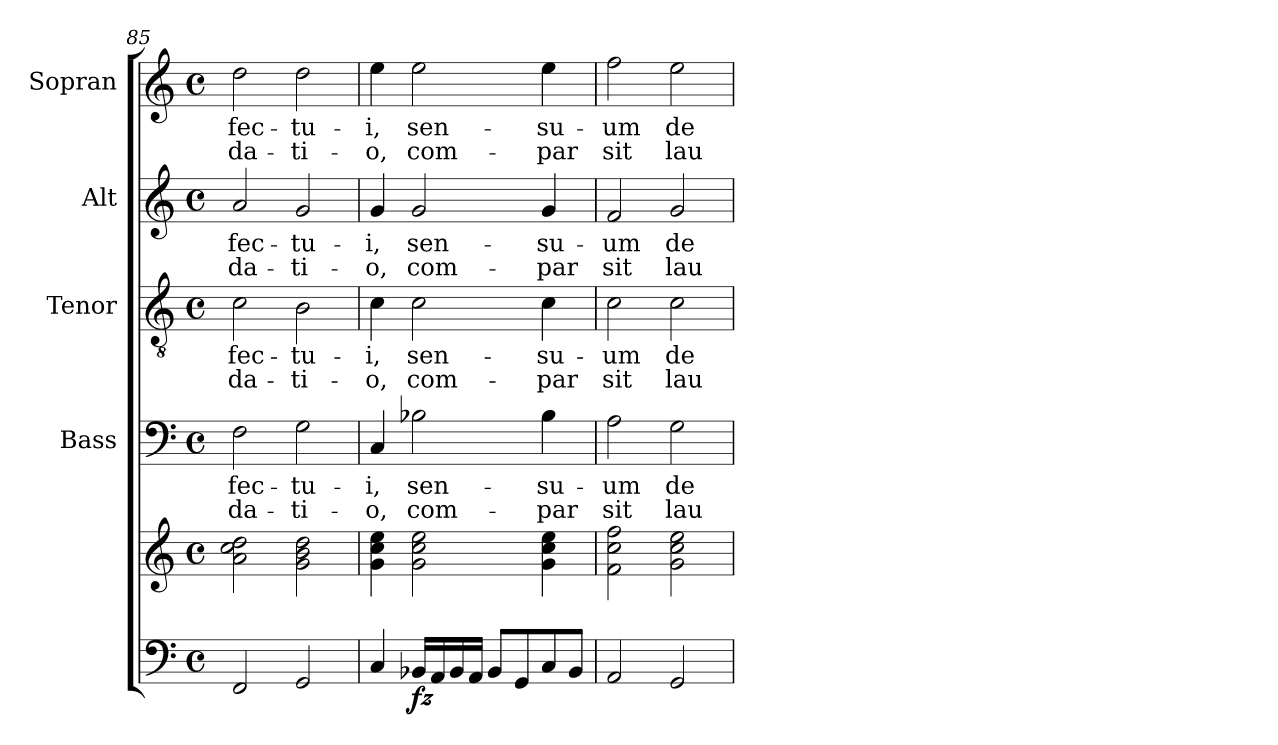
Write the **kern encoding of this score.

**kern	**kern	**dynam	**kern	**text	**text	**kern	**text	**text	**kern	**text	**text	**kern	**text	**text
*part5	*part5	*part5	*part4	*part4	*part4	*part3	*part3	*part3	*part2	*part2	*part2	*part1	*part1	*part1
*staff6	*staff5	*staff5/6	*staff4	*staff4	*staff4	*staff3	*staff3	*staff3	*staff2	*staff2	*staff2	*staff1	*staff1	*staff1
*	*	*	*I"Bass	*	*	*I"Tenor	*	*	*I"Alt	*	*	*I"Sopran	*	*
*	*	*	*I'B.	*	*	*I'T.	*	*	*I'A.	*	*	*I'S.	*	*
*clefF4	*clefG2	*	*clefF4	*	*	*clefGv2	*	*	*clefG2	*	*	*clefG2	*	*
*k[]	*k[]	*	*k[]	*	*	*k[]	*	*	*k[]	*	*	*k[]	*	*
*C:	*C:	*	*C:	*	*	*C:	*	*	*C:	*	*	*C:	*	*
*M4/4	*M4/4	*	*M4/4	*	*	*M4/4	*	*	*M4/4	*	*	*M4/4	*	*
*met(c)	*met(c)	*	*met(c)	*	*	*met(c)	*	*	*met(c)	*	*	*met(c)	*	*
=85	=85	=85	=85	=85	=85	=85	=85	=85	=85	=85	=85	=85	=85	=85
!	!	!	!	!LO:LY:b	!LO:LY:b	!	!LO:LY:b	!LO:LY:b	!	!LO:LY:b	!LO:LY:b	!	!LO:LY:b	!LO:LY:b
2FF/	2a\ 2cc\ 2dd\	.	2F\	-fec-	-da-	2c\	-fec-	-da-	2a/	-fec-	-da-	2dd\	-fec-	-da-
!	!	!	!	!LO:LY:b	!LO:LY:b	!	!LO:LY:b	!LO:LY:b	!	!LO:LY:b	!LO:LY:b	!	!LO:LY:b	!LO:LY:b
2GG/	2g\ 2b\ 2dd\	.	2G\	-tu-	-ti-	2B\	-tu-	-ti-	2g/	-tu-	-ti-	2dd\	-tu-	-ti-
=86	=86	=86	=86	=86	=86	=86	=86	=86	=86	=86	=86	=86	=86	=86
!	!	!	!	!LO:LY:b	!LO:LY:b	!	!LO:LY:b	!LO:LY:b	!	!LO:LY:b	!LO:LY:b	!	!LO:LY:b	!LO:LY:b
4C/	4g\ 4cc\ 4ee\	.	4C/	-i,	-o,	4c\	-i,	-o,	4g/	-i,	-o,	4ee\	-i,	-o,
!	!	!LO:DY:b=2	!	!LO:LY:b	!LO:LY:b	!	!LO:LY:b	!LO:LY:b	!	!LO:LY:b	!LO:LY:b	!	!LO:LY:b	!LO:LY:b
16BB-X/LL	2g\ 2cc\ 2ee\	fz	2B-X\	sen-	com-	2c\	sen-	com-	2g/	sen-	com-	2ee\	sen-	com-
16AA/	.	.	.	.	.	.	.	.	.	.	.	.	.	.
16BB-/	.	.	.	.	.	.	.	.	.	.	.	.	.	.
16AA/JJ	.	.	.	.	.	.	.	.	.	.	.	.	.	.
8BB-/L	.	.	.	.	.	.	.	.	.	.	.	.	.	.
8GG/	.	.	.	.	.	.	.	.	.	.	.	.	.	.
!	!	!	!	!LO:LY:b	!LO:LY:b	!	!LO:LY:b	!LO:LY:b	!	!LO:LY:b	!LO:LY:b	!	!LO:LY:b	!LO:LY:b
8C/	4g\ 4cc\ 4ee\	.	4B-\	-su-	-par	4c\	-su-	-par	4g/	-su-	-par	4ee\	-su-	-par
8BB-/J	.	.	.	.	.	.	.	.	.	.	.	.	.	.
!!LO:LB:g=z
=87	=87	=87	=87	=87	=87	=87	=87	=87	=87	=87	=87	=87	=87	=87
!	!	!	!	!LO:LY:b	!LO:LY:b	!	!LO:LY:b	!LO:LY:b	!	!LO:LY:b	!LO:LY:b	!	!LO:LY:b	!LO:LY:b
2AA/	2f\ 2cc\ 2ff\	.	2A\	-um	sit	2c\	-um	sit	2f/	-um	sit	2ff\	-um	sit
!	!	!	!	!LO:LY:b	!LO:LY:b	!	!LO:LY:b	!LO:LY:b	!	!LO:LY:b	!LO:LY:b	!	!LO:LY:b	!LO:LY:b
2GG/	2g\ 2cc\ 2ee\	.	2G\	de-	lau-	2c\	de-	lau-	2g/	de-	lau-	2ee\	de-	lau-
=	=	=	=	=	=	=	=	=	=	=	=	=	=	=
*-	*-	*-	*-	*-	*-	*-	*-	*-	*-	*-	*-	*-	*-	*-
